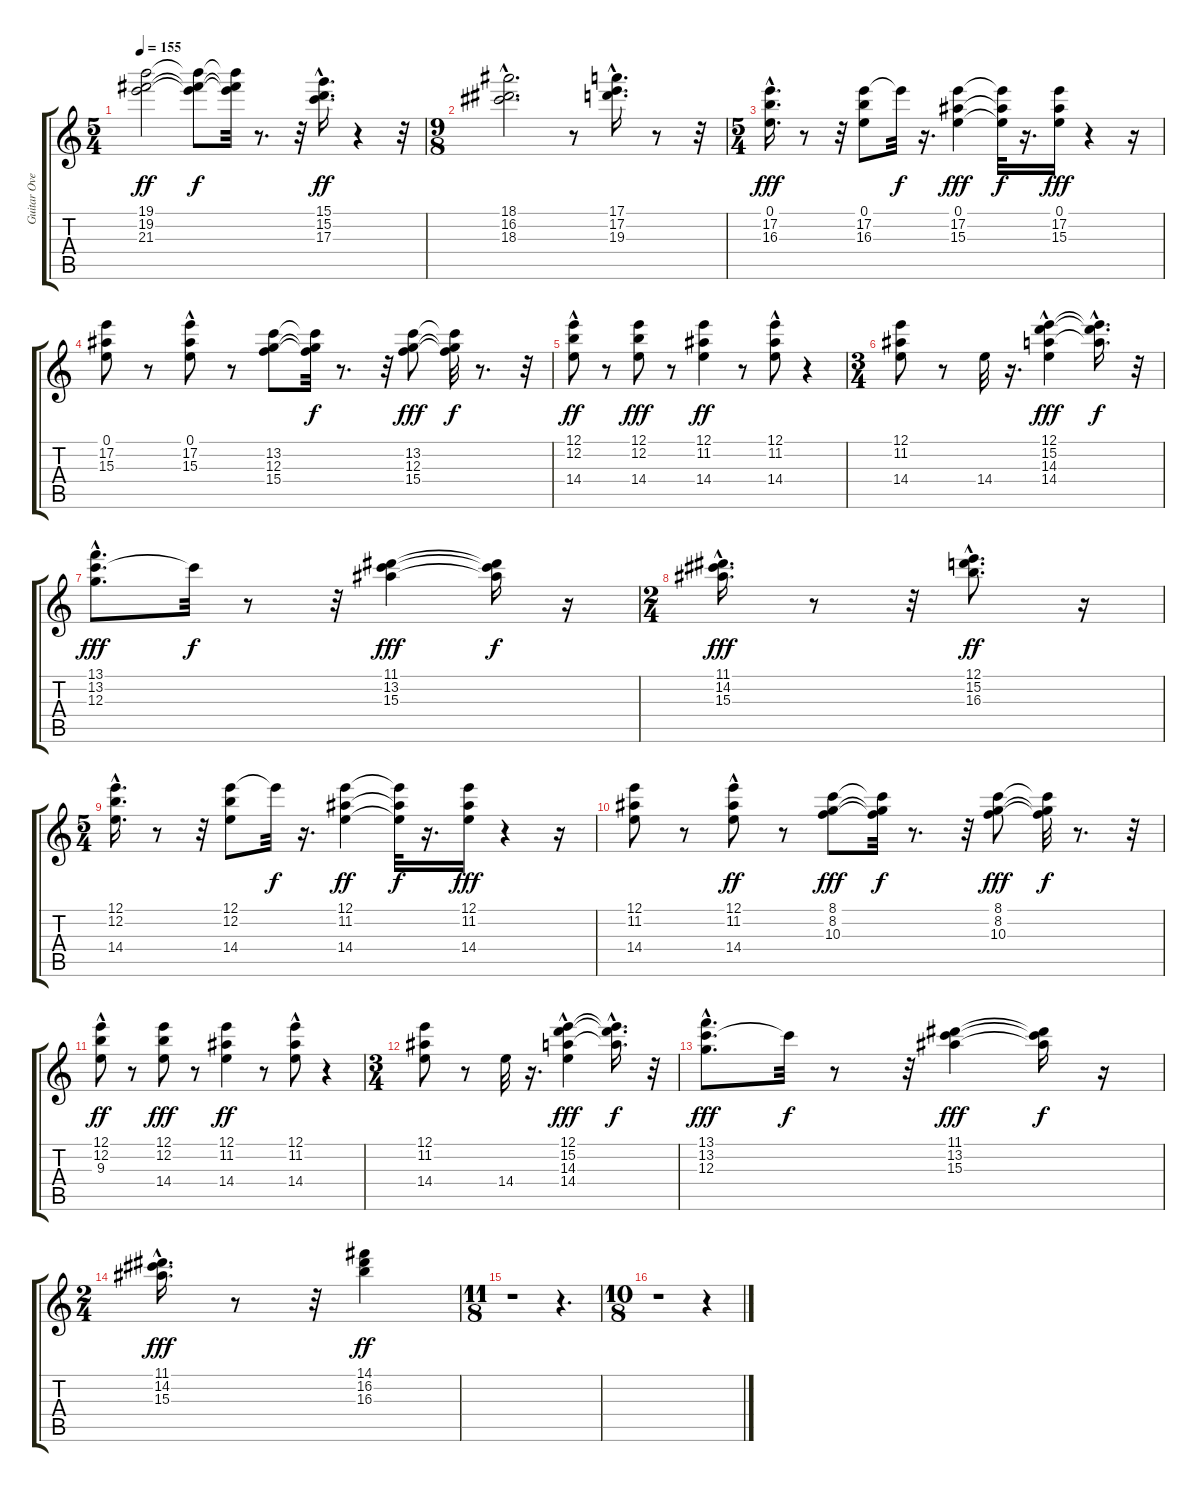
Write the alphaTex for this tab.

\track ("Guitar Overdr+Clean     " "Guitar Ove") {instrument overdrivenguitar}
\staff {score tabs}
\tuning (E4 B3 G3 D3 A2 E2) {hide}
\ts (5 4)
\tempo 155
\clef g2
\ks c
(19.1 19.2 21.3).2{dy ff} (19.1{t} 19.2{t} 21.3{t}).8{dy f} (19.1{t} 19.2{t} 21.3{t}).32 r.8{d} r.32 (15.1{hac} 15.2{hac} 17.3{hac}).16{d dy ff} r.4 r.32 |
\ts (9 8)
(18.1{hac} 16.2{hac} 18.3{hac}).2{d} r.8 (17.1{hac} 17.2{hac} 19.3{hac}).16{d} r.8 r.32 |
\ts (5 4)
(0.1{hac} 17.2{hac} 16.3{hac}).16{d dy fff volume 6} r.8 r.32 (0.1 17.2 16.3).8 17.2{t}.32{dy f} r.16{d} (0.1 17.2 15.3).4{dy fff} (0.1{t} 17.2{t} 15.3{t}).32{dy f} r.16{d} (0.1 17.2 15.3).16{dy fff} r.4 r.16 |
(0.1 17.2 15.3).8 r.8 (0.1 17.2{hac} 15.3{hac}).8 r.8 (13.2 12.3 15.4).8 (13.2{t} 12.3{t} 15.4{t}).32{dy f} r.8{d} r.32 (13.2 12.3 15.4).8{dy fff} (13.2{t} 12.3{t} 15.4{t}).32{dy f} r.8{d} r.32 |
(12.1 12.2{hac} 14.4{hac}).8{dy ff} r.8 (12.1 12.2 14.4).8{dy fff} r.8 (12.1 11.2 14.4).4{dy ff} r.8 (12.1{hac} 11.2 14.4).8 r.4 |
\ts (3 4)
(12.1 11.2 14.4).8 r.8 14.4.32 r.16{d} (12.1 15.2 14.3 14.4{hac}).4{dy fff} (12.1{t} 15.2{t} 14.3{hac t}).16{d dy f} r.32 |
(13.1{hac} 13.2{hac} 12.3{hac}).8{d dy fff} 13.2{t}.32{dy f} r.8 r.32 (11.1 13.2 15.3).4{dy fff} (11.1{t} 13.2{t} 15.3{t}).16{dy f} r.16 |
\ts (2 4)
(11.1{hac} 14.2{hac} 15.3{hac}).16{d dy fff} r.8 r.32 (12.1 15.2 16.3{hac}).8{d dy ff} r.16 |
\ts (5 4)
(12.1{hac} 12.2{hac} 14.4{hac}).16{d} r.8 r.32 (12.1 12.2 14.4).8 12.1{t}.32{dy f} r.16{d} (12.1 11.2 14.4).4{dy ff} (12.1{t} 11.2{t} 14.4{t}).32{dy f} r.16{d} (12.1 11.2 14.4).16{dy fff} r.4 r.16 |
(12.1 11.2 14.4).8 r.8 (12.1{hac} 11.2{hac} 14.4).8{dy ff} r.8 (8.1 8.2 10.3).8{dy fff} (8.1{t} 8.2{t} 10.3{t}).32{dy f} r.8{d} r.32 (8.1 8.2 10.3).8{dy fff} (8.1{t} 8.2{t} 10.3{t}).32{dy f} r.8{d} r.32 |
(12.1 12.2{hac} 9.3{hac}).8{dy ff} r.8 (12.1 12.2 14.4).8{dy fff} r.8 (12.1 11.2 14.4).4{dy ff} r.8 (12.1{hac} 11.2 14.4).8 r.4 |
\ts (3 4)
(12.1 11.2 14.4).8 r.8 14.4.32 r.16{d} (12.1 15.2 14.3 14.4{hac}).4{dy fff} (12.1{t} 15.2{t} 14.3{hac t}).16{d dy f} r.32 |
(13.1{hac} 13.2{hac} 12.3{hac}).8{d dy fff} 13.2{t}.32{dy f} r.8 r.32 (11.1 13.2 15.3).4{dy fff} (11.1{t} 13.2{t} 15.3{t}).16{dy f} r.16 |
\ts (2 4)
(11.1{hac} 14.2{hac} 15.3{hac}).16{d dy fff} r.8 r.32 (14.1 16.2 16.3).4{dy ff} |
\ts (11 8)
r.1 r.4{d} |
\ts (10 8)
r.1 r.4
